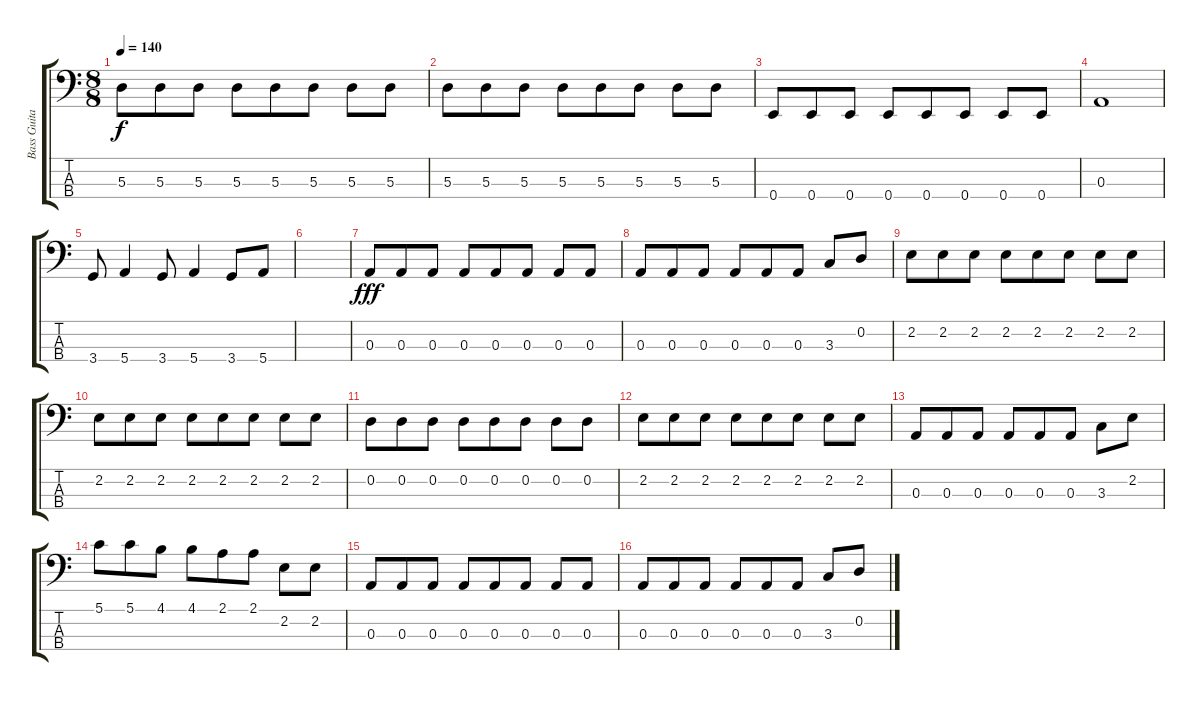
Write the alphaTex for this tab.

\track ("Bass Guitar" "Bass Guita") {instrument electricbassfinger}
\staff {score tabs}
\tuning (G2 D2 A1 E1) {hide}
\ts (8 8)
\tempo 140
\clef f4
\ks c
5.3.8{dy f} 5.3.8 5.3.8 5.3.8 5.3.8 5.3.8 5.3.8 5.3.8 |
5.3.8 5.3.8 5.3.8 5.3.8 5.3.8 5.3.8 5.3.8 5.3.8 |
0.4.8 0.4.8 0.4.8 0.4.8 0.4.8 0.4.8 0.4.8 0.4.8 |
0.3.1 |
3.4.8 5.4.4 3.4.8 5.4.4 3.4.8 5.4.8 |
|
0.3.8{dy fff} 0.3.8 0.3.8 0.3.8 0.3.8 0.3.8 0.3.8 0.3.8 |
0.3.8 0.3.8 0.3.8 0.3.8 0.3.8 0.3.8 3.3.8 0.2.8 |
2.2.8 2.2.8 2.2.8 2.2.8 2.2.8 2.2.8 2.2.8 2.2.8 |
2.2.8 2.2.8 2.2.8 2.2.8 2.2.8 2.2.8 2.2.8 2.2.8 |
0.2.8 0.2.8 0.2.8 0.2.8 0.2.8 0.2.8 0.2.8 0.2.8 |
2.2.8 2.2.8 2.2.8 2.2.8 2.2.8 2.2.8 2.2.8 2.2.8 |
0.3.8 0.3.8 0.3.8 0.3.8 0.3.8 0.3.8 3.3.8 2.2.8 |
5.1.8 5.1.8 4.1.8 4.1.8 2.1.8 2.1.8 2.2.8 2.2.8 |
0.3.8 0.3.8 0.3.8 0.3.8 0.3.8 0.3.8 0.3.8 0.3.8 |
0.3.8 0.3.8 0.3.8 0.3.8 0.3.8 0.3.8 3.3.8 0.2.8
